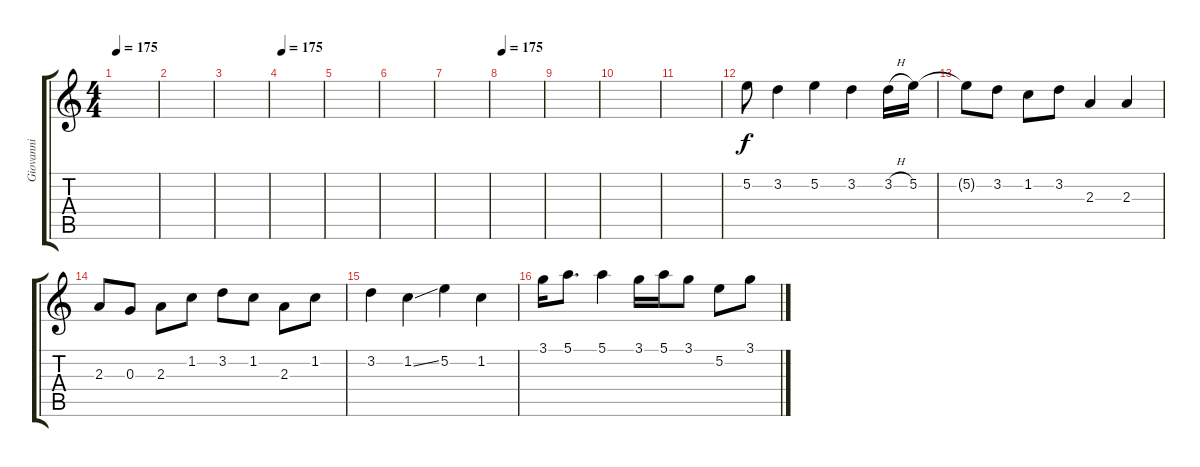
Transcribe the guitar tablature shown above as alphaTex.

\track ("Giovanni" "Giovanni") {instrument overdrivenguitar}
\staff {score tabs}
\tuning (E4 B3 G3 D3 A2 E2) {hide}
\ts (4 4)
\tempo 175
\clef g2
\ks c
|
|
|
\tempo 175
|
|
|
|
\tempo 175
|
|
|
|
5.2.8 3.2.4 5.2.4 3.2.4 3.2{h}.16 5.2.16 |
5.2{t}.8 3.2.8 1.2.8 3.2.8 2.3.4 2.3.4 |
2.3.8 0.3.8 2.3.8 1.2.8 3.2.8 1.2.8 2.3.8 1.2.8 |
3.2.4 1.2{ss}.4 5.2.4 1.2.4 |
3.1.16 5.1.8{d} 5.1.4 3.1.16 5.1.16 3.1.8 5.2.8 3.1.8
